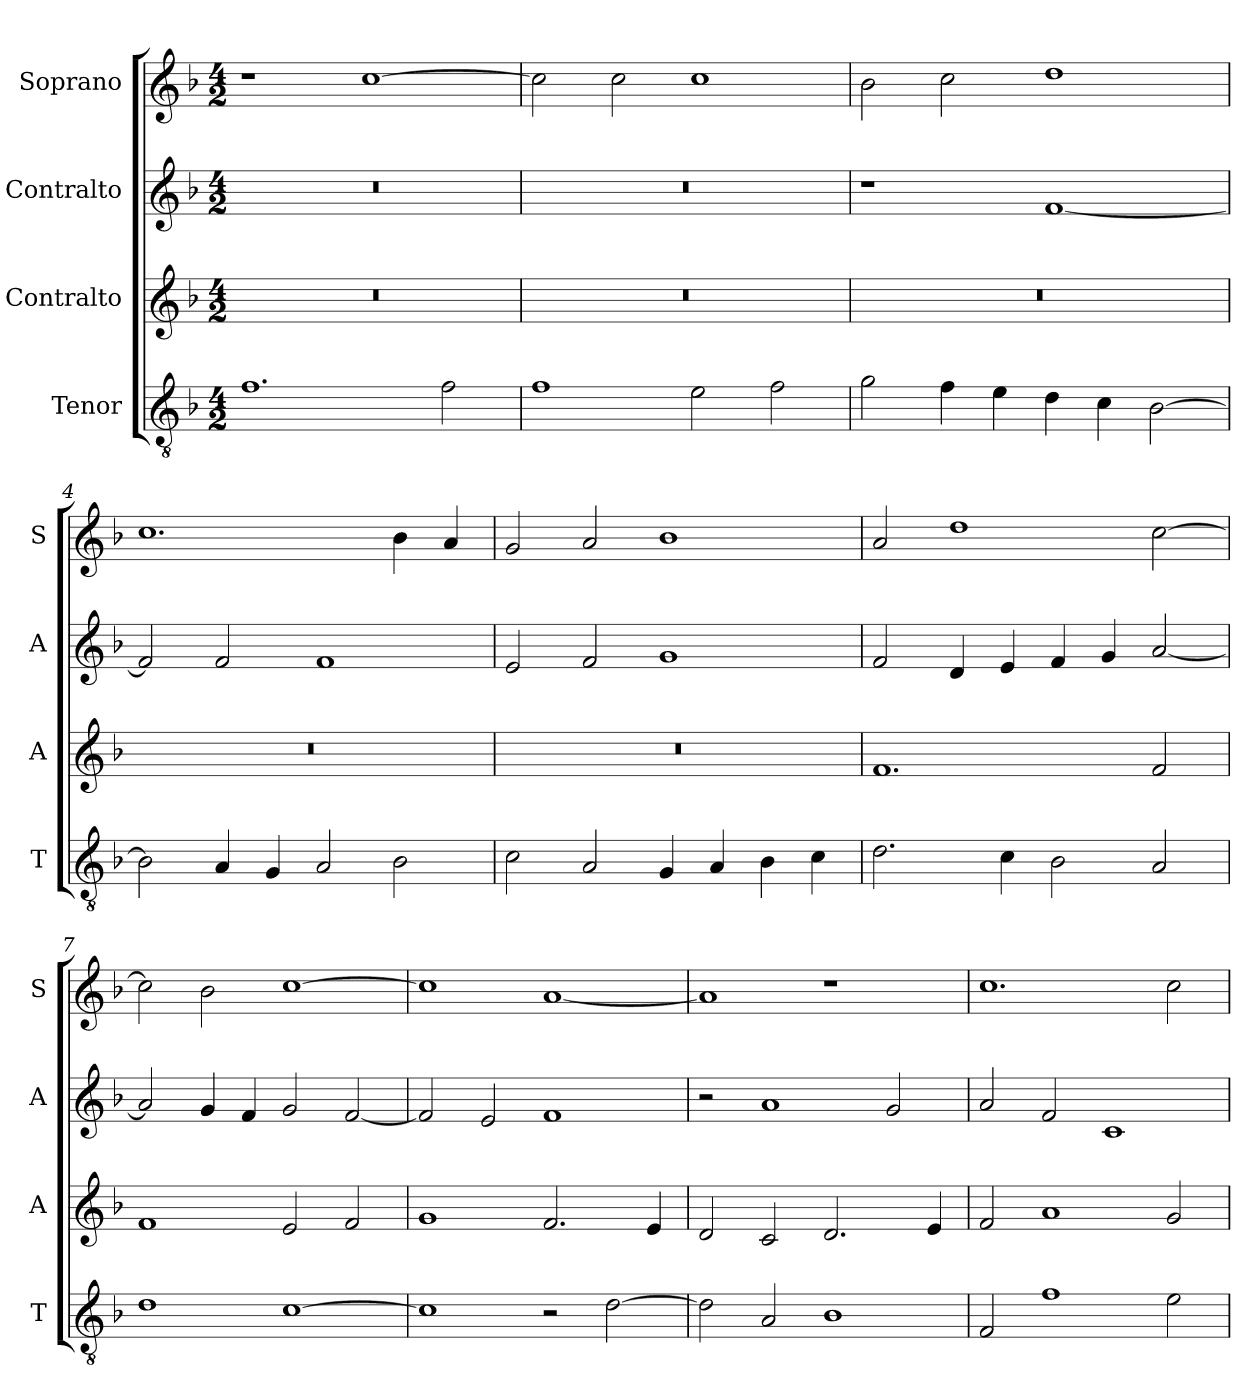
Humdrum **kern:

**kern	**kern	**kern	**kern
*part4	*part3	*part2	*part1
*staff4	*staff3	*staff2	*staff1
*I"Tenor	*I"Contralto	*I"Contralto	*I"Soprano
*I'T	*I'A	*I'A	*I'S
*clefGv2	*clefG2	*clefG2	*clefG2
*k[b-]	*k[b-]	*k[b-]	*k[b-]
*F:ion	*F:ion	*F:ion	*F:ion
*M4/2	*M4/2	*M4/2	*M4/2
=1	=1	=1	=1
1.f	0r	0r	1r
.	.	.	[1cc
2f	.	.	.
=2	=2	=2	=2
1f	0r	0r	2cc]
.	.	.	2cc
2e	.	.	1cc
2f	.	.	.
=3	=3	=3	=3
2g	0r	1r	2b-
4f	.	.	2cc
4e	.	.	.
4d	.	[1f	1dd
4c	.	.	.
[2B-	.	.	.
=4	=4	=4	=4
2B-]	0r	2f]	1.cc
4A	.	2f	.
4G	.	.	.
2A	.	1f	.
2B-	.	.	4b-
.	.	.	4a
=5	=5	=5	=5
2c	0r	2e	2g
2A	.	2f	2a
4G	.	1g	1b-
4A	.	.	.
4B-	.	.	.
4c	.	.	.
=6	=6	=6	=6
2.d	1.f	2f	2a
.	.	4d	1dd
4c	.	4e	.
2B-	.	4f	.
.	.	4g	.
2A	2f	[2a	[2cc
=7	=7	=7	=7
1d	1f	2a]	2cc]
.	.	4g	2b-
.	.	4f	.
[1c	2e	2g	[1cc
.	2f	[2f	.
=8	=8	=8	=8
1c]	1g	2f]	1cc]
.	.	2e	.
2r	2.f	1f	[1a
[2d	.	.	.
.	4e	.	.
=9	=9	=9	=9
2d]	2d	2r	1a]
2A	2c	1a	.
1B-	2.d	.	1r
.	.	2g	.
.	4e	.	.
=10	=10	=10	=10
2F	2f	2a	1.cc
1f	1a	2f	.
.	.	1c	.
2e	2g	.	2cc
=	=	=	=
*-	*-	*-	*-
